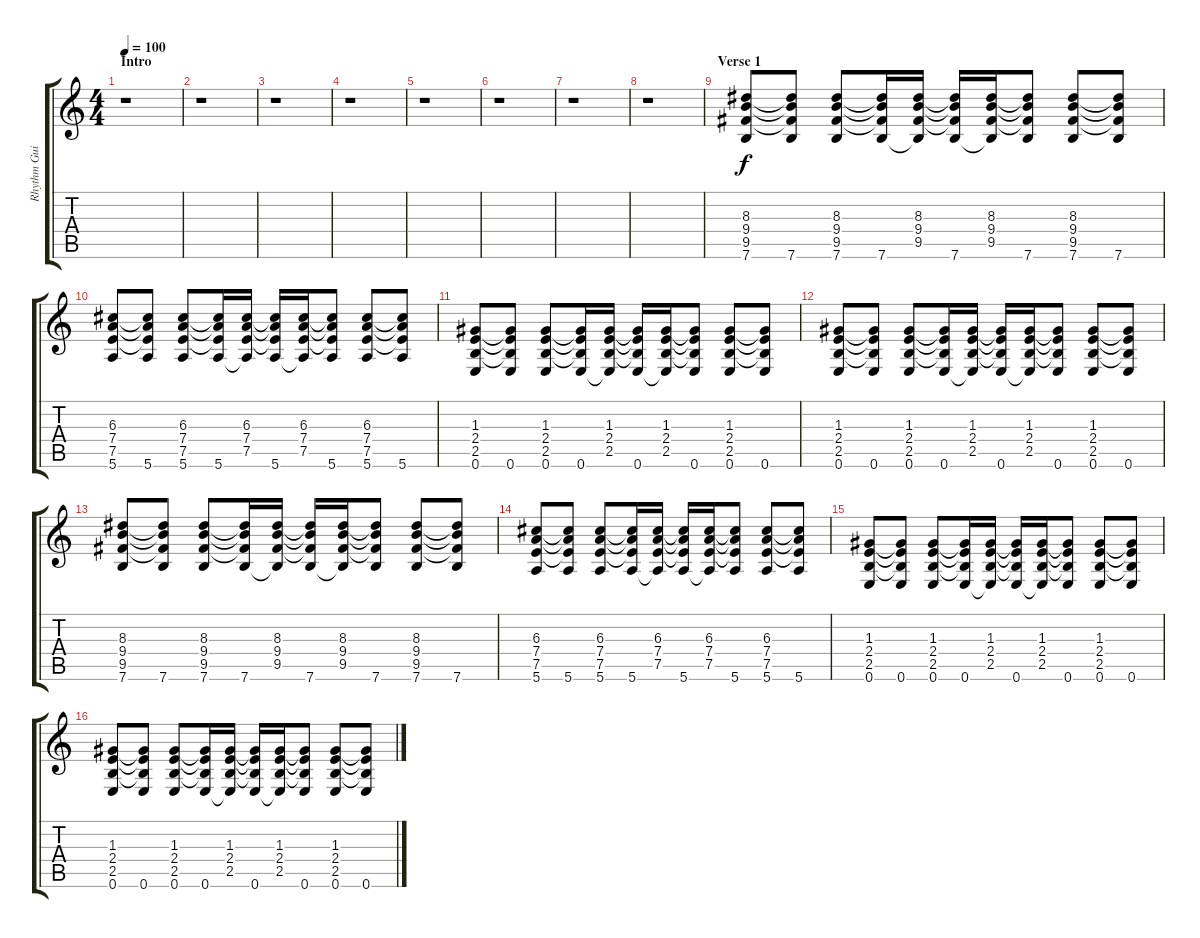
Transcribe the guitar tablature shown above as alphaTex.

\track ("Rhythm Guitar" "Rhythm Gui") {instrument distortionguitar}
\staff {score tabs}
\tuning (E4 B3 G3 D3 A2 E2) {hide}
\ts (4 4)
\section ("" "Intro")
\tempo 100
\clef g2
\ks c
r.1{dy f instrument distortionguitar} |
r.1 |
r.1 |
r.1 |
r.1 |
r.1 |
r.1 |
r.1 |
\section ("" "Verse 1")
(8.3 9.4 9.5 7.6).8 (8.3{t} 9.4{t} 9.5{t} 7.6).8 (8.3 9.4 9.5 7.6).8 (8.3{t} 9.4{t} 9.5{t} 7.6).16 (8.3 9.4 9.5 7.6{t}).16 (8.3{t} 9.4{t} 9.5{t} 7.6).16 (8.3 9.4 9.5 7.6{t}).16 (8.3{t} 9.4{t} 9.5{t} 7.6).8 (8.3 9.4 9.5 7.6).8 (8.3{t} 9.4{t} 9.5{t} 7.6).8 |
(6.3 7.4 7.5 5.6).8 (6.3{t} 7.4{t} 7.5{t} 5.6).8 (6.3 7.4 7.5 5.6).8 (6.3{t} 7.4{t} 7.5{t} 5.6).16 (6.3 7.4 7.5 5.6{t}).16 (6.3{t} 7.4{t} 7.5{t} 5.6).16 (6.3 7.4 7.5 5.6{t}).16 (6.3{t} 7.4{t} 7.5{t} 5.6).8 (6.3 7.4 7.5 5.6).8 (6.3{t} 7.4{t} 7.5{t} 5.6).8 |
(1.3 2.4 2.5 0.6).8 (1.3{t} 2.4{t} 2.5{t} 0.6).8 (1.3 2.4 2.5 0.6).8 (1.3{t} 2.4{t} 2.5{t} 0.6).16 (1.3 2.4 2.5 0.6{t}).16 (1.3{t} 2.4{t} 2.5{t} 0.6).16 (1.3 2.4 2.5 0.6{t}).16 (1.3{t} 2.4{t} 2.5{t} 0.6).8 (1.3 2.4 2.5 0.6).8 (1.3{t} 2.4{t} 2.5{t} 0.6).8 |
(1.3 2.4 2.5 0.6).8 (1.3{t} 2.4{t} 2.5{t} 0.6).8 (1.3 2.4 2.5 0.6).8 (1.3{t} 2.4{t} 2.5{t} 0.6).16 (1.3 2.4 2.5 0.6{t}).16 (1.3{t} 2.4{t} 2.5{t} 0.6).16 (1.3 2.4 2.5 0.6{t}).16 (1.3{t} 2.4{t} 2.5{t} 0.6).8 (1.3 2.4 2.5 0.6).8 (1.3{t} 2.4{t} 2.5{t} 0.6).8 |
(8.3 9.4 9.5 7.6).8 (8.3{t} 9.4{t} 9.5{t} 7.6).8 (8.3 9.4 9.5 7.6).8 (8.3{t} 9.4{t} 9.5{t} 7.6).16 (8.3 9.4 9.5 7.6{t}).16 (8.3{t} 9.4{t} 9.5{t} 7.6).16 (8.3 9.4 9.5 7.6{t}).16 (8.3{t} 9.4{t} 9.5{t} 7.6).8 (8.3 9.4 9.5 7.6).8 (8.3{t} 9.4{t} 9.5{t} 7.6).8 |
(6.3 7.4 7.5 5.6).8 (6.3{t} 7.4{t} 7.5{t} 5.6).8 (6.3 7.4 7.5 5.6).8 (6.3{t} 7.4{t} 7.5{t} 5.6).16 (6.3 7.4 7.5 5.6{t}).16 (6.3{t} 7.4{t} 7.5{t} 5.6).16 (6.3 7.4 7.5 5.6{t}).16 (6.3{t} 7.4{t} 7.5{t} 5.6).8 (6.3 7.4 7.5 5.6).8 (6.3{t} 7.4{t} 7.5{t} 5.6).8 |
(1.3 2.4 2.5 0.6).8 (1.3{t} 2.4{t} 2.5{t} 0.6).8 (1.3 2.4 2.5 0.6).8 (1.3{t} 2.4{t} 2.5{t} 0.6).16 (1.3 2.4 2.5 0.6{t}).16 (1.3{t} 2.4{t} 2.5{t} 0.6).16 (1.3 2.4 2.5 0.6{t}).16 (1.3{t} 2.4{t} 2.5{t} 0.6).8 (1.3 2.4 2.5 0.6).8 (1.3{t} 2.4{t} 2.5{t} 0.6).8 |
(1.3 2.4 2.5 0.6).8 (1.3{t} 2.4{t} 2.5{t} 0.6).8 (1.3 2.4 2.5 0.6).8 (1.3{t} 2.4{t} 2.5{t} 0.6).16 (1.3 2.4 2.5 0.6{t}).16 (1.3{t} 2.4{t} 2.5{t} 0.6).16 (1.3 2.4 2.5 0.6{t}).16 (1.3{t} 2.4{t} 2.5{t} 0.6).8 (1.3 2.4 2.5 0.6).8 (1.3{t} 2.4{t} 2.5{t} 0.6).8
